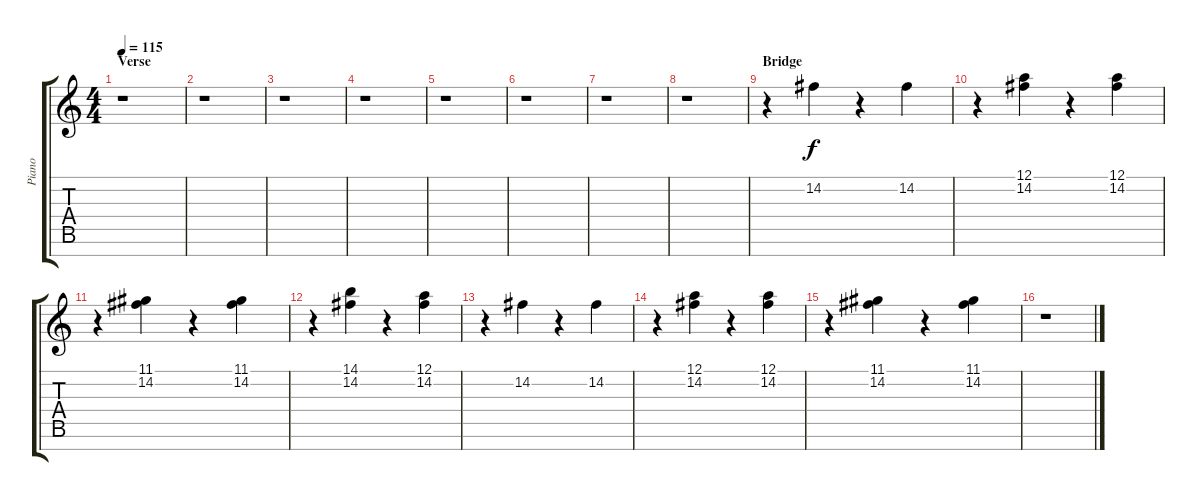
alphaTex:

\track ("Piano" "Piano") {instrument brightacousticpiano}
\staff {score tabs}
\tuning (A4 E4 C4 G3 D3 A2 E2) {hide}
\ts (4 4)
\section ("" "Verse")
\tempo 115
\clef g2
\ks c
r.1{dy f} |
r.1 |
r.1 |
r.1 |
r.1 |
r.1 |
r.1 |
r.1 |
\section ("" "Bridge")
r.4 14.2.4 r.4 14.2.4 |
r.4 (12.1 14.2).4 r.4 (12.1 14.2).4 |
r.4 (11.1 14.2).4 r.4 (11.1 14.2).4 |
r.4 (14.1 14.2).4 r.4 (12.1 14.2).4 |
r.4 14.2.4 r.4 14.2.4 |
r.4 (12.1 14.2).4 r.4 (12.1 14.2).4 |
r.4 (11.1 14.2).4 r.4 (11.1 14.2).4 |
r.1
